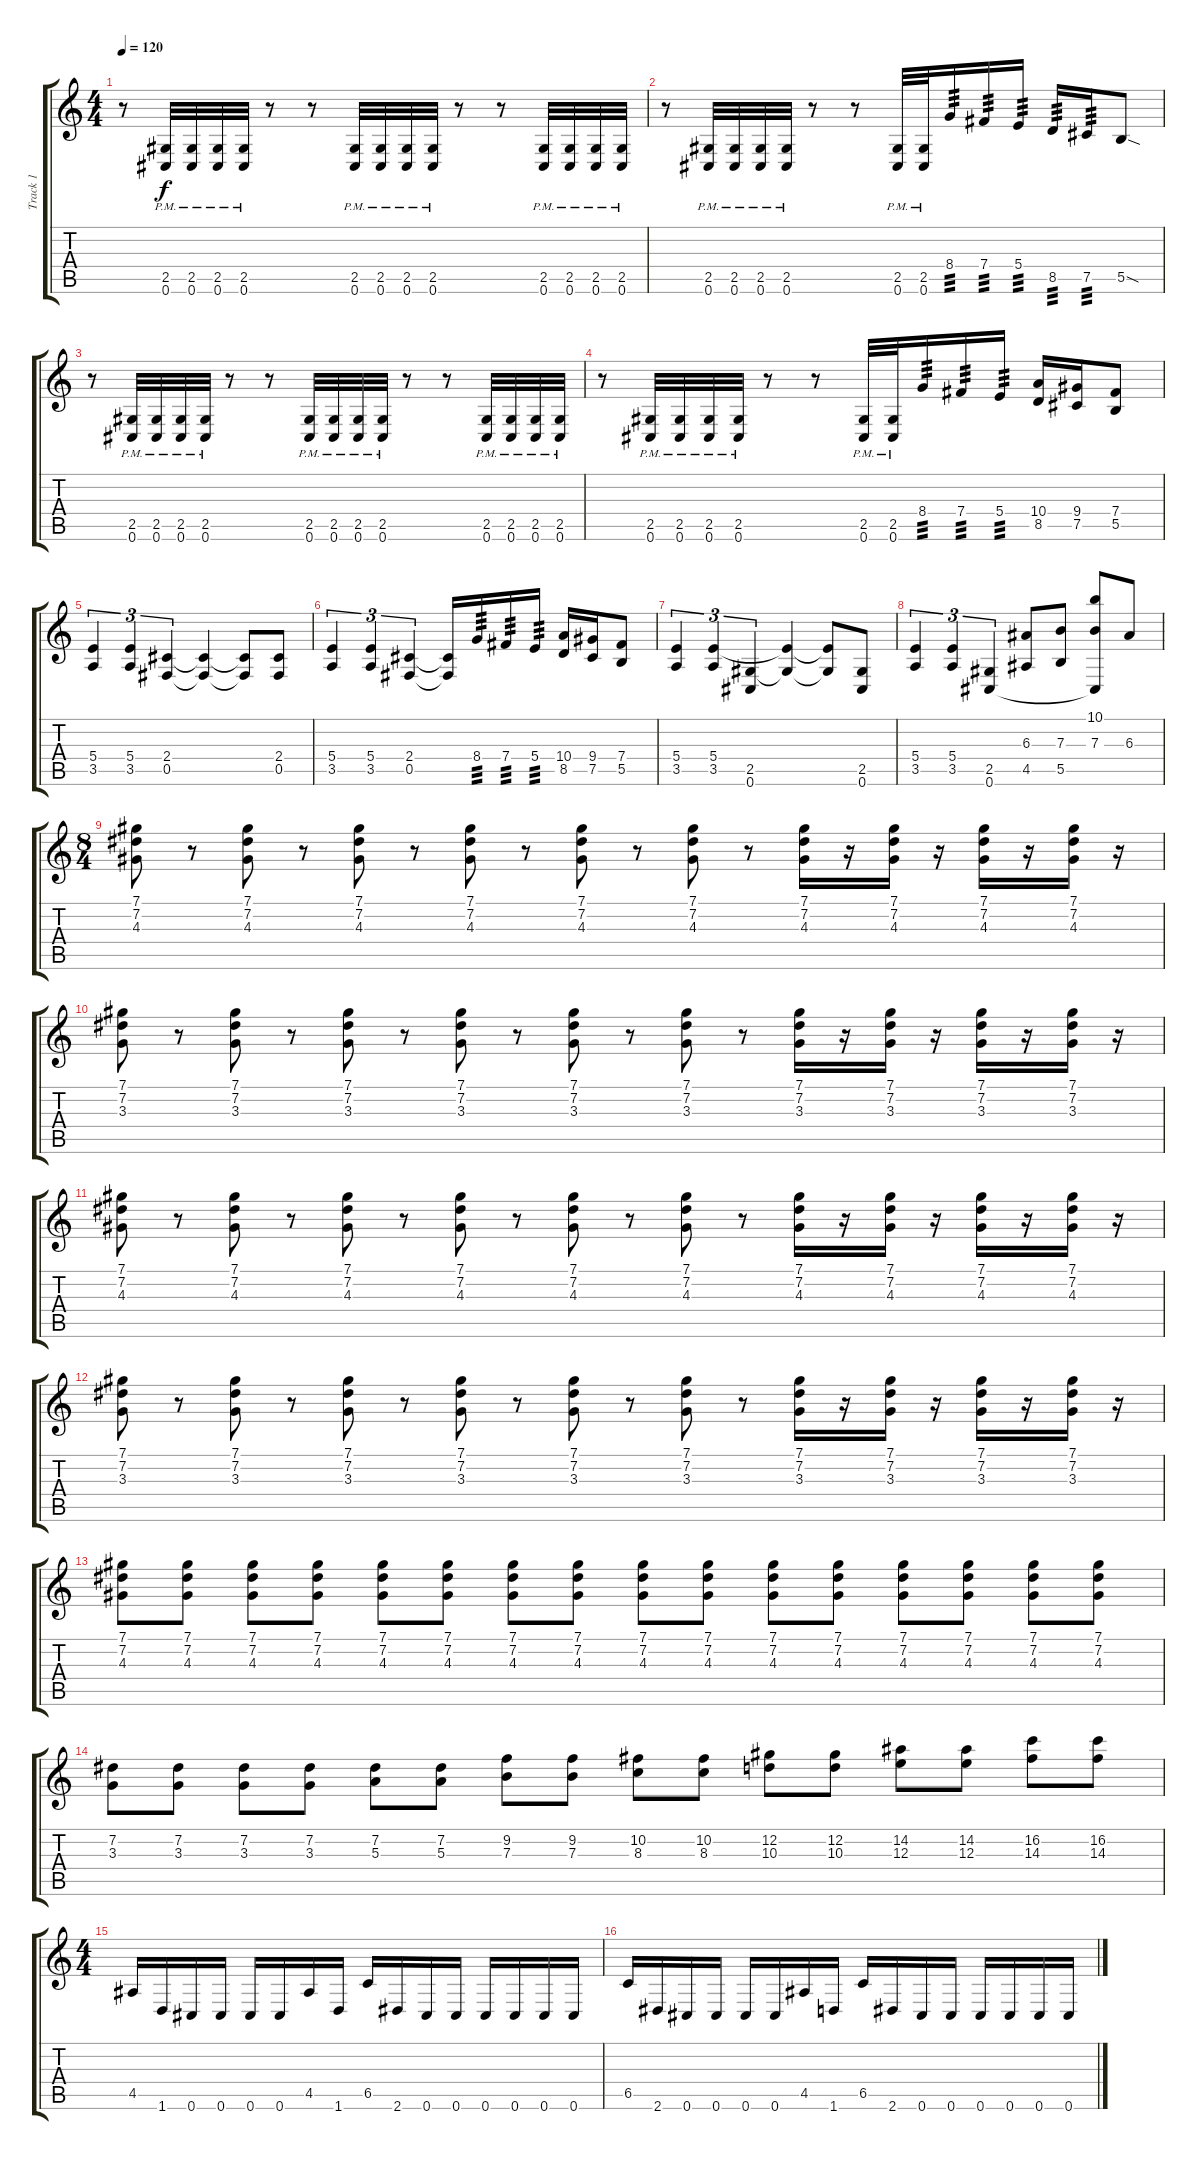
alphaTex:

\track ("Track 1" "Track 1") {instrument overdrivenguitar}
\staff {score tabs}
\tuning (Db4 Ab3 E3 B2 Gb2 Db2) {hide}
\ts (4 4)
\tempo 120
\clef g2
\ks c
r.8{dy f} (2.5{pm} 0.6{pm}).32 (2.5{pm} 0.6{pm}).32 (2.5{pm} 0.6{pm}).32 (2.5{pm} 0.6{pm}).32 r.8 r.8 (2.5{pm} 0.6{pm}).32 (2.5{pm} 0.6{pm}).32 (2.5{pm} 0.6{pm}).32 (2.5{pm} 0.6{pm}).32 r.8 r.8 (2.5{pm} 0.6{pm}).32 (2.5{pm} 0.6{pm}).32 (2.5{pm} 0.6{pm}).32 (2.5{pm} 0.6{pm}).32 |
r.8 (2.5{pm} 0.6{pm}).32 (2.5{pm} 0.6{pm}).32 (2.5{pm} 0.6{pm}).32 (2.5{pm} 0.6{pm}).32 r.8 r.8 (2.5{pm} 0.6{pm}).32 (2.5{pm} 0.6{pm}).32 8.4.16{tp 3} 7.4.16{tp 3} 5.4.16{tp 3} 8.5.16{tp 3} 7.5.16{tp 3} 5.5{sod}.8 |
r.8 (2.5{pm} 0.6{pm}).32 (2.5{pm} 0.6{pm}).32 (2.5{pm} 0.6{pm}).32 (2.5{pm} 0.6{pm}).32 r.8 r.8 (2.5{pm} 0.6{pm}).32 (2.5{pm} 0.6{pm}).32 (2.5{pm} 0.6{pm}).32 (2.5{pm} 0.6{pm}).32 r.8 r.8 (2.5{pm} 0.6{pm}).32 (2.5{pm} 0.6{pm}).32 (2.5{pm} 0.6{pm}).32 (2.5{pm} 0.6{pm}).32 |
r.8 (2.5{pm} 0.6{pm}).32 (2.5{pm} 0.6{pm}).32 (2.5{pm} 0.6{pm}).32 (2.5{pm} 0.6{pm}).32 r.8 r.8 (2.5{pm} 0.6{pm}).32 (2.5{pm} 0.6{pm}).32 8.4.16{tp 3} 7.4.16{tp 3} 5.4.16{tp 3} (10.4 8.5).16 (9.4 7.5).16 (7.4 5.5).8 |
(5.4 3.5).4{tu (3 2)} (5.4 3.5).4{tu (3 2)} (2.4 0.5).4{tu (3 2)} (2.4{t} 0.5{t}).4 (2.4{t} 0.5{t}).8 (2.4 0.5).8 |
(5.4 3.5).4{tu (3 2)} (5.4 3.5).4{tu (3 2)} (2.4 0.5).4{tu (3 2)} (2.4{t} 0.5{t}).16 8.4.16{tp 3} 7.4.16{tp 3} 5.4.16{tp 3} (10.4 8.5).16 (9.4 7.5).16 (7.4 5.5).8 |
(5.4 3.5).4{tu (3 2)} (5.4 3.5).4{tu (3 2)} (2.5 0.6).4{tu (3 2)} (5.4{t} 2.5{t}).4 (5.4{t} 2.5{t}).8 (2.5 0.6).8 |
(5.4 3.5).4{tu (3 2)} (5.4 3.5).4{tu (3 2)} (2.5 0.6).4{tu (3 2)} (6.3 4.5).8 (7.3 5.5).8 (10.1 7.3 0.6{t}).8 6.3.8 |
\ts (8 4)
(7.1 7.2 4.3).8 r.8 (7.1 7.2 4.3).8 r.8 (7.1 7.2 4.3).8 r.8 (7.1 7.2 4.3).8 r.8 (7.1 7.2 4.3).8 r.8 (7.1 7.2 4.3).8 r.8 (7.1 7.2 4.3).16 r.16 (7.1 7.2 4.3).16 r.16 (7.1 7.2 4.3).16 r.16 (7.1 7.2 4.3).16 r.16 |
(7.1 7.2 3.3).8 r.8 (7.1 7.2 3.3).8 r.8 (7.1 7.2 3.3).8 r.8 (7.1 7.2 3.3).8 r.8 (7.1 7.2 3.3).8 r.8 (7.1 7.2 3.3).8 r.8 (7.1 7.2 3.3).16 r.16 (7.1 7.2 3.3).16 r.16 (7.1 7.2 3.3).16 r.16 (7.1 7.2 3.3).16 r.16 |
(7.1 7.2 4.3).8 r.8 (7.1 7.2 4.3).8 r.8 (7.1 7.2 4.3).8 r.8 (7.1 7.2 4.3).8 r.8 (7.1 7.2 4.3).8 r.8 (7.1 7.2 4.3).8 r.8 (7.1 7.2 4.3).16 r.16 (7.1 7.2 4.3).16 r.16 (7.1 7.2 4.3).16 r.16 (7.1 7.2 4.3).16 r.16 |
(7.1 7.2 3.3).8 r.8 (7.1 7.2 3.3).8 r.8 (7.1 7.2 3.3).8 r.8 (7.1 7.2 3.3).8 r.8 (7.1 7.2 3.3).8 r.8 (7.1 7.2 3.3).8 r.8 (7.1 7.2 3.3).16 r.16 (7.1 7.2 3.3).16 r.16 (7.1 7.2 3.3).16 r.16 (7.1 7.2 3.3).16 r.16 |
(7.1 7.2 4.3).8 (7.1 7.2 4.3).8 (7.1 7.2 4.3).8 (7.1 7.2 4.3).8 (7.1 7.2 4.3).8 (7.1 7.2 4.3).8 (7.1 7.2 4.3).8 (7.1 7.2 4.3).8 (7.1 7.2 4.3).8 (7.1 7.2 4.3).8 (7.1 7.2 4.3).8 (7.1 7.2 4.3).8 (7.1 7.2 4.3).8 (7.1 7.2 4.3).8 (7.1 7.2 4.3).8 (7.1 7.2 4.3).8 |
(7.2 3.3).8 (7.2 3.3).8 (7.2 3.3).8 (7.2 3.3).8 (7.2 5.3).8 (7.2 5.3).8 (9.2 7.3).8 (9.2 7.3).8 (10.2 8.3).8 (10.2 8.3).8 (12.2 10.3).8 (12.2 10.3).8 (14.2 12.3).8 (14.2 12.3).8 (16.2 14.3).8 (16.2 14.3).8 |
\ts (4 4)
4.5.16 1.6.16 0.6.16 0.6.16 0.6.16 0.6.16 4.5.16 1.6.16 6.5.16 2.6.16 0.6.16 0.6.16 0.6.16 0.6.16 0.6.16 0.6.16 |
6.5.16 2.6.16 0.6.16 0.6.16 0.6.16 0.6.16 4.5.16 1.6.16 6.5.16 2.6.16 0.6.16 0.6.16 0.6.16 0.6.16 0.6.16 0.6.16
